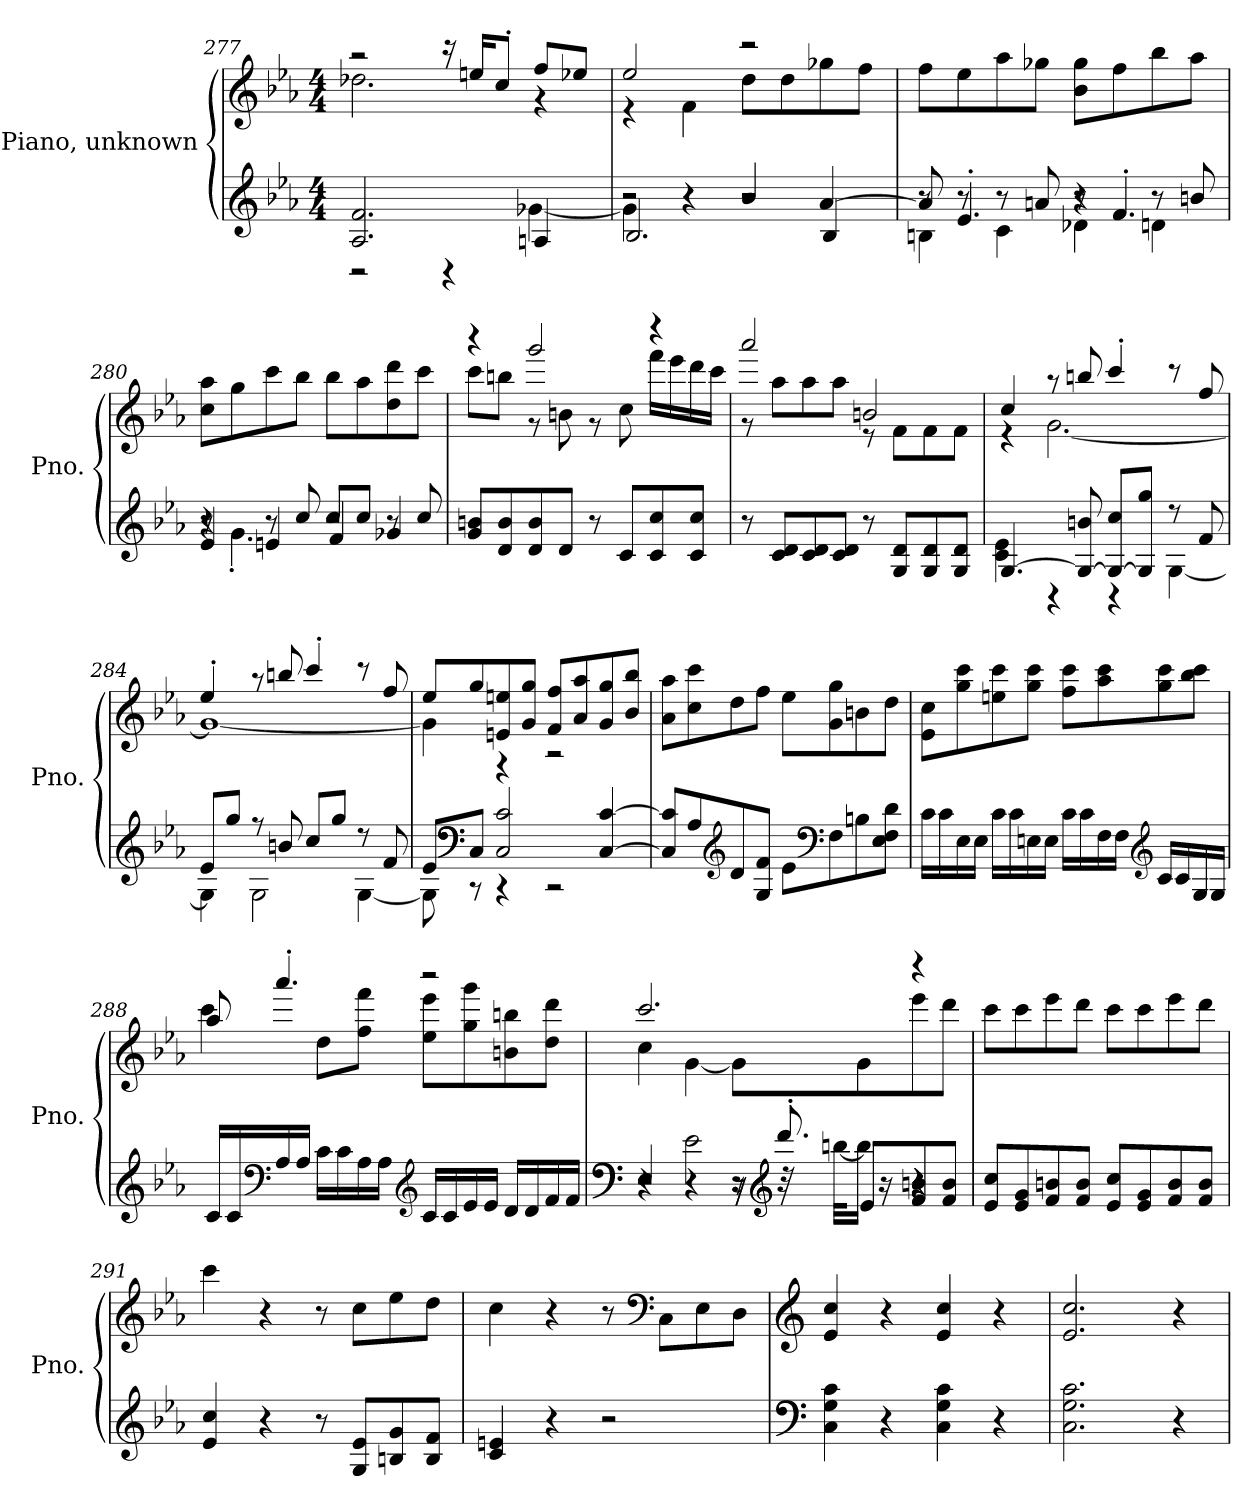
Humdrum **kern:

**kern	**kern
*part1	*part1
*staff2	*staff1
*I"Piano, unknown	*
*I'Pno.	*
*clefG2	*clefG2
*k[b-e-a-]	*k[b-e-a-]
*M4/4	*M4/4
=277	=277
*^	*^
2.A-/ 2.f/	2r	2r	2.dd-X\
.	4r	16r	.
.	.	16een/KL	.
.	.	8cc'/J	.
4An/	[4g-X\	8ff/L	4r
.	.	8ee-X/J	.
=278	=278	=278	=278
*	*^	*	*
2r	4g-\]	2.B-/	2ee-/	4r
.	4r	.	.	4f\
4b-/	2r	.	2r	8dd\L
.	.	.	.	8dd\
[4a-/	.	4B-/	.	8gg-X\
.	.	.	.	8ff\J
*	*	*	*v	*v
!!LO:LB:g=z
=279	=279	=279	=279
8a-/]	4Bn\	8r	8ff\L
8r	.	4.e-'/	8ee-\
8r	4c\	.	8aa-\
8an/	.	.	8gg-X\J
4r	4d-X\	8r	8b-\ 8gg-\L
.	.	4.f'/	8ff\
8r	4dn\	.	8bb-\
8bn/	.	.	8aa-\J
=280	=280	=280	=280
4r	8r	4e-/	8cc\ 8aa-\L
.	4.g'\	.	8gg\
8r	.	4en/	8ccc\
8cc/	.	.	8bb-\J
8cc/L	2r	4f/	8bb-\L
8cc/J	.	.	8aa-\
8r	.	4g-X/	8dd\ 8ddd\
8cc/	.	.	8ccc\J
*v	*v	*v	*
=281	=281
*	*^
8g/ 8bn/L	4r	8ccc\L
8d/ 8b/	.	8bbn\J
8d/ 8b/	2ggg/	8r
8d/J	.	8bn\
8r	.	8r
8c/L	.	8cc\
8c/ 8cc/	4r	16fff\LL
.	.	16eee-\
8c/ 8cc/J	.	16ddd\
.	.	16ccc\JJ
!!LO:LB:g=z	!!
=282	=282	=282
8r	2aaa-/	8r
8c/ 8d/L	.	8aa-\L
8c/ 8d/	.	8aa-\
8c/ 8d/J	.	8aa-\J
8r	2bn/	8r
8G/ 8d/L	.	8f\L
8G/ 8d/	.	8f\
8G/ 8d/J	.	8f\J
=283	=283	=283
*^	*	*
[4.G/	4c\ 4e-\	4cc/	4r
.	4r	8r	[2.g\
8G/_ 8bn/	.	8bbn/	.
8G/_ 8cc/L	4r	4ccc'/	.
8G/] 8gg/J	.	.	.
8r	[4G\	8r	.
8f/	.	8ff/	.
=284	=284	=284	=284
8e-/L	4G\]	4ee-'/	1g_
8gg/J	.	.	.
8r	2G\	8r	.
8bn/	.	8bbn/	.
8cc/L	.	4ccc'/	.
8gg/J	.	.	.
8r	[4G\	8r	.
8f/	.	8ff/	.
!!LO:LB:g=z	!!
=285	=285	=285	=285
8e-/L	8G\]	8ee-/L	4g\]
*clefF4	*	*	*
8C/J	8r	8gg/	.
2C/ 2c/	4r	8en/ 8een/	4r
.	.	8g/ 8gg/J	.
.	2r	8f/ 8ff/L	2r
.	.	8a-/ 8aa-/	.
[4C/ [4c/	.	8g/ 8gg/	.
.	.	8b-/ 8bb-/J	.
*v	*v	*	*
*	*v	*v
=286	=286
8C/] 8c/]L	8a-\ 8aa-\L
8A-/	8cc\ 8ccc\
*clefG2	*
8d/	8dd\
8G/ 8f/J	8ff\J
8e-\L	8ee-\L
*clefF4	*
8F\	8g\ 8gg\
8Bn\	8bn\
8E-\ 8F\ 8d\J	8dd\J
!!LO:PB:g=z
=287	=287
16c\LL	8e-\ 8cc\L
16c\	.
16E-\	8gg\ 8ccc\
16E-\JJ	.
16c\LL	8een\ 8ccc\
16c\	.
16En\	8gg\ 8ccc\J
16E\JJ	.
16c\LL	8ff\ 8ccc\L
16c\	.
16F\	8aa-\ 8ccc\
16F\JJ	.
*clefG2	*
16c/LL	8gg\ 8ccc\
16c/	.
16G/	8bb-\ 8ccc\J
16G/JJ	.
=288	=288
*	*^
16c/LL	8aa-/	4ccc\
16c/	.	.
*clefF4	*	*
16A-/	4.aaa-'/	.
16A-/JJ	.	.
16c\LL	.	8dd\L
16c\	.	.
16A-\	.	8ff\ 8fff\J
16A-\JJ	.	.
*clefG2	*	*
16c/LL	2r	8ee-\ 8eee-\L
16c/	.	.
16e-/	.	8gg\ 8ggg\
16e-/JJ	.	.
16d/LL	.	8bn\ 8bbn\
16d/	.	.
16f/	.	8dd\ 8ddd\J
16f/JJ	.	.
!!LO:LB:g=z	!!
=289	=289	=289
*clefF4	*	*
*^	*	*
*	*^	*	*
*	*	*^	*	*
2r	2r	4E-/	4r	2.ccc/	4cc\
.	.	4r	2e-\	.	[4g\
16r	16r	8r	.	.	8g\L]
*clefG2	*	*	*	*	*
8.ddd'/	32r	.	.	.	.
.	[32bbn\KLL	.	.	.	.
.	16bb\JJ]	8e-/L	.	.	8g\
.	16r	.	.	.	.
4r	4r	8f/ 8bn/	4r	4r	8eee-\
.	.	8f/ 8b/J	.	.	8ddd\J
*v	*v	*v	*v	*	*
*	*v	*v
=290	=290
8e-/ 8cc/L	8ccc\L
8e-/ 8g/	8ccc\
8f/ 8bn/	8eee-\
8f/ 8b/J	8ddd\J
8e-/ 8cc/L	8ccc\L
8e-/ 8g/	8ccc\
8f/ 8b/	8eee-\
8f/ 8b/J	8ddd\J
=291	=291
4e-/ 4cc/	4ccc\
4r	4r
8r	8r
8G/ 8e-/L	8cc\L
8Bn/ 8g/	8ee-\
8B/ 8f/J	8dd\J
=292	=292
4c/ 4en/	4cc\
4r	4r
2r	8r
*	*clefF4
.	8C\L
.	8E-\
.	8D\J
!!LO:LB:g=z
=293	=293
*clefF4	*clefG2
4C\ 4G\ 4c\	4e-/ 4cc/
4r	4r
4C\ 4G\ 4c\	4e-/ 4cc/
4r	4r
=294	=294
2.C\ 2.G\ 2.c\	2.e-/ 2.cc/
4r	4r
=	=
*-	*-
